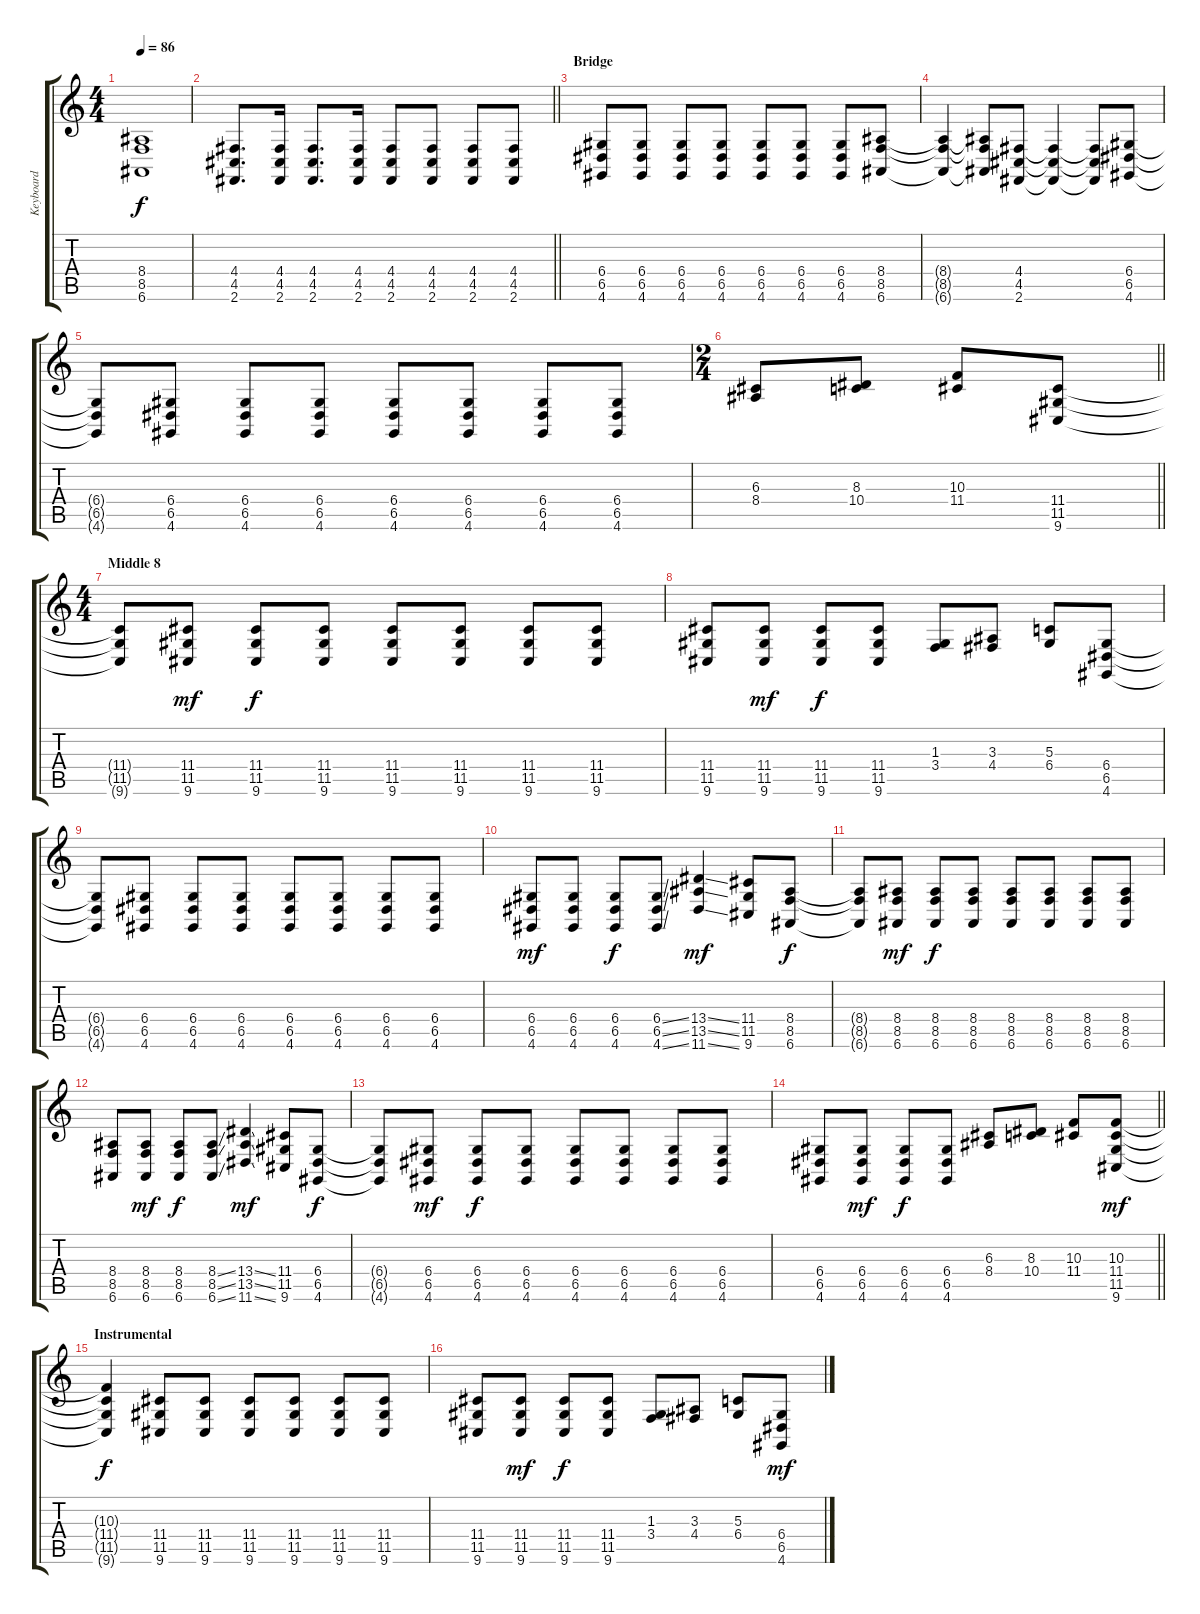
\track ("Keyboard" "Keyboard") {instrument pad7halo}
\staff {score tabs}
\tuning (E4 B3 G3 D3 A2 E2) {hide}
\ts (4 4)
\tempo 86
\clef g2
\ks c
(8.4 8.5 6.6).1{dy f} |
\barLineRight lightlight
(4.4 4.5 2.6).8{d} (4.4 4.5 2.6).16 (4.4 4.5 2.6).8{d} (4.4 4.5 2.6).16 (4.4 4.5 2.6).8 (4.4 4.5 2.6).8 (4.4 4.5 2.6).8 (4.4 4.5 2.6).8 |
\section ("" "Bridge")
(6.4 6.5 4.6).8 (6.4 6.5 4.6).8 (6.4 6.5 4.6).8 (6.4 6.5 4.6).8 (6.4 6.5 4.6).8 (6.4 6.5 4.6).8 (6.4 6.5 4.6).8 (8.4 8.5 6.6).8 |
(8.4{t} 8.5{t} 6.6{t}).4 (8.4{t} 8.5{t} 6.6{t}).8 (4.4 4.5 2.6).8 (4.4{t} 4.5{t} 2.6{t}).4 (4.4{t} 4.5{t} 2.6{t}).8 (6.4 6.5 4.6).8 |
(6.4{t} 6.5{t} 4.6{t}).8 (6.4 6.5 4.6).8 (6.4 6.5 4.6).8 (6.4 6.5 4.6).8 (6.4 6.5 4.6).8 (6.4 6.5 4.6).8 (6.4 6.5 4.6).8 (6.4 6.5 4.6).8 |
\ts (2 4)
\barLineRight lightlight
(6.3 8.4).8 (8.3 10.4).8 (10.3 11.4).8 (11.4 11.5 9.6).8 |
\ts (4 4)
\section ("" "Middle 8")
(11.4{t} 11.5{t} 9.6{t}).8 (11.4 11.5 9.6).8{dy mf} (11.4 11.5 9.6).8{dy f} (11.4 11.5 9.6).8 (11.4 11.5 9.6).8 (11.4 11.5 9.6).8 (11.4 11.5 9.6).8 (11.4 11.5 9.6).8 |
(11.4 11.5 9.6).8 (11.4 11.5 9.6).8{dy mf} (11.4 11.5 9.6).8{dy f} (11.4 11.5 9.6).8 (1.3 3.4).8 (3.3 4.4).8 (5.3 6.4).8 (6.4 6.5 4.6).8 |
(6.4{t} 6.5{t} 4.6{t}).8 (6.4 6.5 4.6).8 (6.4 6.5 4.6).8 (6.4 6.5 4.6).8 (6.4 6.5 4.6).8 (6.4 6.5 4.6).8 (6.4 6.5 4.6).8 (6.4 6.5 4.6).8 |
(6.4 6.5 4.6).8{dy mf} (6.4 6.5 4.6).8 (6.4 6.5 4.6).8{dy f} (6.4{ss} 6.5{ss} 4.6{ss}).8 (13.4{ss} 13.5{ss} 11.6{ss}).4{dy mf} (11.4 11.5 9.6).8 (8.4 8.5 6.6).8{dy f} |
(8.4{t} 8.5{t} 6.6{t}).8 (8.4 8.5 6.6).8{dy mf} (8.4 8.5 6.6).8{dy f} (8.4 8.5 6.6).8 (8.4 8.5 6.6).8 (8.4 8.5 6.6).8 (8.4 8.5 6.6).8 (8.4 8.5 6.6).8 |
(8.4 8.5 6.6).8 (8.4 8.5 6.6).8{dy mf} (8.4 8.5 6.6).8{dy f} (8.4{ss} 8.5{ss} 6.6{ss}).8 (13.4{ss} 13.5{ss} 11.6{ss}).4{dy mf} (11.4 11.5 9.6).8 (6.4 6.5 4.6).8{dy f} |
(6.4{t} 6.5{t} 4.6{t}).8 (6.4 6.5 4.6).8{dy mf} (6.4 6.5 4.6).8{dy f} (6.4 6.5 4.6).8 (6.4 6.5 4.6).8 (6.4 6.5 4.6).8 (6.4 6.5 4.6).8 (6.4 6.5 4.6).8 |
\barLineRight lightlight
(6.4 6.5 4.6).8 (6.4 6.5 4.6).8{dy mf} (6.4 6.5 4.6).8{dy f} (6.4 6.5 4.6).8 (6.3 8.4).8 (8.3 10.4).8 (10.3 11.4).8 (10.3 11.4 11.5 9.6).8{dy mf} |
\section ("" "Instrumental")
(10.3{t} 11.4{t} 11.5{t} 9.6{t}).4{dy f} (11.4 11.5 9.6).8 (11.4 11.5 9.6).8 (11.4 11.5 9.6).8 (11.4 11.5 9.6).8 (11.4 11.5 9.6).8 (11.4 11.5 9.6).8 |
(11.4 11.5 9.6).8 (11.4 11.5 9.6).8{dy mf} (11.4 11.5 9.6).8{dy f} (11.4 11.5 9.6).8 (1.3 3.4).8 (3.3 4.4).8 (5.3 6.4).8 (6.4 6.5 4.6).8{dy mf}
